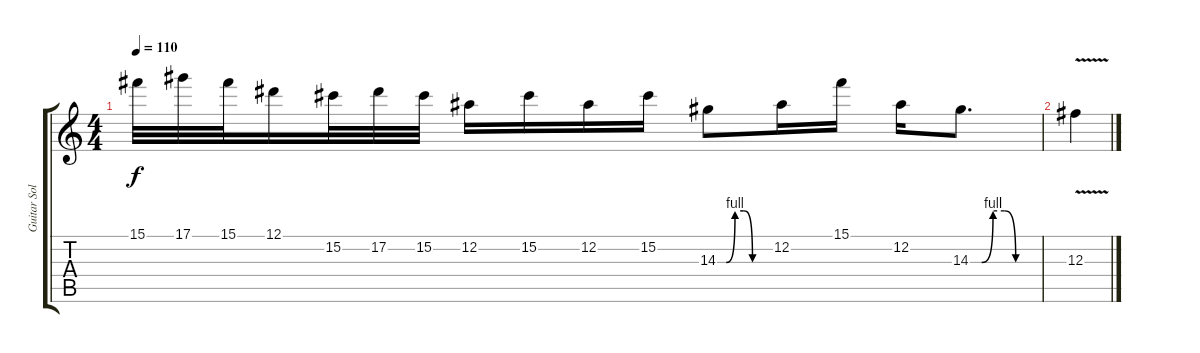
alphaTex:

\track ("Guitar Solo" "Guitar Sol") {instrument distortionguitar}
\staff {score tabs}
\tuning (Eb4 Bb3 Gb3 Db3 Ab2 Eb2) {hide}
\ts (4 4)
\tempo 110
\clef g2
\ks c
15.1.32{dy f} 17.1.32 15.1.32 12.1.16 15.2.32 17.2.32 15.2.32 12.2.16 15.2.16 12.2.16 15.2.16 14.3{be (custom 0 0 10 0 20 4 30 4 40 0 60 0)}.8 12.2.16 15.1.16 12.2.16 14.3{be (custom 0 0 10 0 20 4 30 4 40 0 60 0)}.8{d} |
12.3{v}.4
